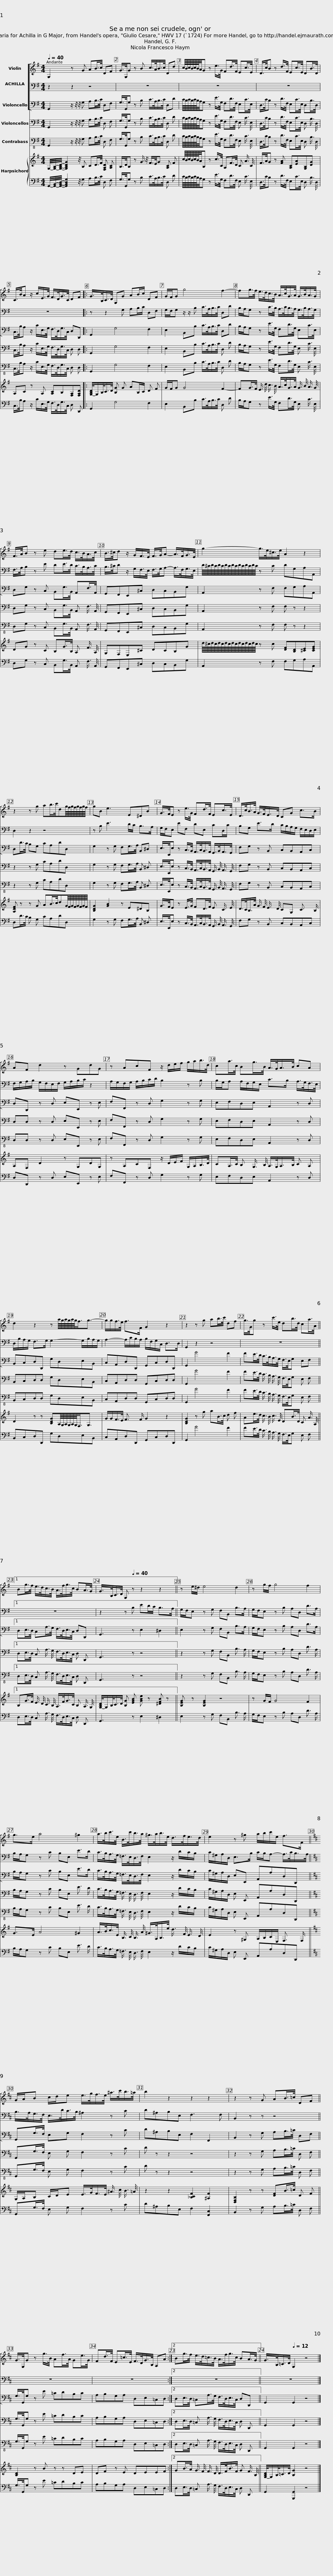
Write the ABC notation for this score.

X:1
%%score [ 1 2 3 ] 4 5 { 6 | 7 }
L:1/8
Q:1/4=40
M:4/4
I:linebreak $
K:G
V:1 treble
V:2 bass
V:3 bass
V:4 bass
V:5 bass-8
V:6 treble
V:7 bass
V:1
 G,2 z G AB/>c/ DF | G/>G,/G z B c/>A/B/>c/ Dd |$ c/8B/8c/8B/8c/8B/8A/4G z e/>G/ Fd/>F/ Ec/>E/ | D/>c/B z d/>F/ Ec/>E/ DB/>D/ |$ C/>B/A z/ c/E/>G/ F/>D/G/>C/ DF |: %5
 G/>B,/C/>D/ G,G AB/c/ DF | G/F/G g4 f2- |$ fg/>f/ e/>d/c/>B/ A/>c/G/>A/ G/>B/A/>G/ | F/>A/B z e de/>d/ c/>B/A/>c/ |$ B/>^c/d z/ G/F/>E/ F/>G/A- A/>F/G/>E/ |$ %10
 g2- g/>e/^c/>e/ A2 z2 |$ z2 z g ab/>c'/dg/8f/8g/8f/8g/8f/8g/8f/8 | gB e3 E^DB |$ G/>F/E z e/>G/ Fd/>F/ Ec/>E/ | D/>c/B/>A/ G/>F/E/>D/ CG c>B |$ %15
 AF d2 z GdG | z AcF z/ d/e/f/ g/a/b/>d/ |$ ca/>c/ Bg/>B/ A/>G/A/>B/ cA | d2 z2 z a/8g/8a/8g/8a/8g/8f3/4g3/2- |$ g/g/f/>e/ f>F G2 z2 | %20
 z2 z g ab/>c'/ df | g/>G/g z c'/>e/ db/>d/ ca/>A/ ||1$ Bg/>f/ e/>d/c/>B/ A/>f/g/>c/ BA/>G/ |[Q:1/4=36][Q:1/4=36] G/>[Q:1/4=32][Q:1/4=32]B,/[Q:1/4=28][Q:1/4=28]C/>[Q:1/4=24][Q:1/4=24]D/[Q:1/4=12][Q:1/4=12] G,[Q:1/4=40][Q:1/4=40] z z2 z2 || z e/^d/ e4 d2 |$ %25
 z g/f/ g4 f2 | g>e a4 ^g2 |$ a/>b/c'/>e/ B/>c'/b/>a/ ^g/>a/b/>e/ d/>f/e/>d/ | e2 z ^g a/b/c'/e/ f>F ||$[K:D] G/A/B c/d/e e/>g/f/>e/ ^a/>c'/b/>=a/ | %30
 b2 z2 z2 z2 | z2 z G AB/>=c/ DF ||$ G/>G,/G z g/>B/ Af/>A/ Ge/>G/ | Fd/>F/ E=c/>E/ F/>D/G/>B,/ A,A :|2$ Bg/>f/ e/>d/=c/>B/ A/>f/g/>c/ BA/>G/ || %35
[Q:1/4=36][Q:1/4=36][Q:1/4=36][Q:1/4=36] G/>[Q:1/4=32][Q:1/4=32]B,/[Q:1/4=28][Q:1/4=28]=C/>[Q:1/4=24][Q:1/4=24]D/[Q:1/4=12][Q:1/4=12] G,2 z4 |] %36
V:2
 z2 z2 z4 | z8 |$ z8 | z8 |$ z8 |: %5
 z z2 G, A,B,/C/ D,F, | G,/F,/G, z/ z/ B, C/>A,/B,/>C/ D,D |$ B,/A,/G, z C/>B,/ A,/>C/B,/>A,/ G,/>B,/A,/>G,/ | F,/>A,/B, z E DE/>D/ C/>B,/A,/>C/ |$ B,/>^C/D z/ G,/F,/>E,/ F,/>G,/A,- A,/>F,/G,/>E,/ |$ %10
 D/8^C/8D/8C/8D/8C/8D/8C/8D/8C/8D/8C/8D/8C/8D/8C/8 z C DG,A,A,, |$ D,2 z2 z4 | z B, E3 D/C/ B,>A, |$ G,/F,/E, EF, DE, CD,/C/ | B,G, E>D C/B,/A,/G,/ F,/E,/D,/E,/ |$ %15
 F,/G,/A,/B,/ G,/F,/E,/F,/ G,/A,/B,/C/ z2 | A,/G,/F,/G,/ A,/B,/C/D/ B,2 z B, |$ B,/G,/A, A,/F,/G,/E,/ C>B, A,/>G,/F,/>E,/ | D,/B,/A,/G,/ F,>G, G,2- G,/B,/A,/G,/ |$ A,2- A,/C/B,/A,/ B,/F,/G,/C,/ D,>D, | %20
 G,,2 z2 z4 | z8 ||1$ z8 | z2 z B, ED/C/ B,>A, || G,/F,/E, z G, F,B,, B,>A, |$ %25
 G,/F,/E, z B, A,D, D>A, | B,/A,/G, z C B,E, E>D |$ C/>B,/A,/>G,/ =F,/>E,/D,/>F,/ E,2 z/ D/C/B,/ | C/^G,/A,/D,/ E,>B, C/B,/A,- A,/>C/B,/>A,/ ||$[K:D] B,/>A,/G,/>F,/ E,/>D/C/>B,/ ^A,2 z C | %30
 D^A,B,E, F,3 F, | B,,2 z z z4 ||$ z8 | z8 :|2$ z8 || %35
 z8 |] %36
V:3
 G,,2 z/ z/4 z/4 G, A,B,/>C/ D,F, | G,/>G,,/G, z B, C/>A,/B,/>C/ D,D |$ C/8B,/8C/8B,/8C/8B,/8A,/4G, z E/>G,/ F,D/>F,/ E,C/>E,/ | D,/>C/B, z D/>F,/ E,C/>E,/ D,B,/>D,/ |$ C,/>B,/A, z/ C/E,/>G,/ F,/>D,/G,/>C,/ D,D,, |: %5
 G,,2 G,4 F,2 | E,2 B,,B, C/>A,/B,/>C/ D,D |$ B,/A,/G, z E/>G,/ F,D/>G,/ E,C/>E,/ | D,G, z C, B,,G,/>B,,/ A,,F,/>A,,/ |$ G,,F,,E,,^C, D,C,B,,G, |$ %10
 A,,2 z F, F,G,A,A,, |$ D,D/>C/ B,G, CA,DD, | G,2 z G, F,G,/>A,/ B,,^D, |$ E,/>E,,/E, z C,/>B,,/ A,,/>C,/B,,/>A,,/ G,,/>B,,/A,,/>G,,/ | F,G, z B,, C,B,,A,,C, |$ %15
 D,D,, z D, E,E,, z E, | F,F,, z D, G,2 z G, |$ E,F,D,E, A,,2 z D, | B,,C,D,D,, G,D,E,B,, |$ C,A,,D,D,, G,,C,D,D,, | %20
 G,,2 G4 F2 | FE/>D/ C/>B,/A,/>G,/ F,/>E,/G, E,F, ||1$ D,E,/>D,/ C,A,/>G,/ F,/>D,/E,/>C,/ D,D,, | G,,3 z E,2 ^D,2 || E,2 z G, F,B,, B,>A, |$ %25
 G,/F,/E, z B, A,D, D>A, | B,/A,/G, z C B,E, E>D |$ C/>B,/A,/>G,/ =F,/>E,/D,/>F,/ E,2 z/ D/C/B,/ | C/^G,/A,/D,/ E,E,, A,,A,D,D,, ||$[K:D] G,,G,/>F,/ E,G, F,2 z C | %30
 D^A,B,E, F,2 F,,2 | B,,2 z G, A,B,/>=C/ D,F, ||$ G,/>G,,/G, z E =CDB,C | A,B,G,A, D,E,=C,D, :|2$ D,E,/>D,/ =C,A,/>G,/ F,/>D,/E,/>C,/ D,D,, || %35
 G,,2 G,,2 z4 |] %36
V:4
 G,,2 z/ z/4 z/4 G, A,B,/>C/ D, F, | G,/>G,,/G, z B, C/>A,/B,/>C/ D, D |$ C/8B,/8C/8B,/8C/8B,/8A,/4G, z E/>G,/ F,D/>F,/ E, C3/4 E,/4 | D,/>C/B, z D/>F,/ E,C/>E,/ D, B,3/4 D,/4 |$ C,/>B,/A, z/ C/E,/>G,/ F,/>D,/G,/>C,/ D, D, |: %5
 G,,2 G,4 F,2 | E,2 B,,B, C/>A,/B,/>C/ D, D |$ B,/A,/G, z E/>G,/ F,D/>G,/ E, C3/4 E,/4 | D,G, z C, B,,G,/>B,,/ A,, F,3/4 A,,/4 |$ G,,F,,E,,^C, D,C,B,,G, |$ %10
 A,,2 z F, F, z z2 |$ z2 z G, CA,DD, | G,2 z G, F,G,/>A,/ B,, ^D, |$ E,/>E,,/E, z C,/>B,,/ A,,/>C,/B,,/>A,,/ G,,3/4 B,,/4 A,,3/4 G,,/4 | F,G, z B,, C,B,,A,,C, |$ %15
 D,D, z D, E,E,, z E, | F,F,, z D, G,2 z G, |$ E,F,D,E, A,,2 z D, | B,,C,D,D, G,D,E,B,, |$ C,A,,D,D, G,,C,D,D, | %20
 G,,2 G4 F2 | FE/>D/ C3/4 B,/4 A,3/4 G,/4 F,/>E,/G, E, F, ||1$ D,E,/>D,/ C, A,3/4 G,/4 F,/>D,/E,/>C,/ D, D,, | G,,3 z z4 || z2 z G, F,B,, B,3/2 A,/ |$ %25
 G,/F,/E, z B, A,D, D3/2 A,/ | B,/A,/G, z C B,E, E3/2 D/ |$ C/>B,/A,/>G,/ =F,3/4 E,/4 D,3/4 F,/4 E,2 z/ D/C/B,/ | C/^G,/A,/D,/ E, E,, A,,A,D,D,, ||$[K:D] G,,G,/>F,/ E, G, F,2 z C | %30
 D z z2 z4 | z2 z G, A,B,/>=C/ D, F, ||$ G,/>G,,/G, z E =CDB,C | A,B,G,A, D,E,=C,D, :|2$ D,E,/>D,/ =C, A,3/4 G,/4 F,/>D,/E,/>C,/ D, D,, || %35
 G,,2 G,,2 z4 |] %36
V:5
 G,,2 z/ z/4 z/4 G, A,B,/>C/ D, F, | G,/>G,,/G, z B, C/>A,/B,/>C/ D, D |$ C/8B,/8C/8B,/8C/8B,/8A,/4G, z E/>G,/ F,D/>F,/ E, C3/4 E,/4 | D,/>C/B, z D/>F,/ E,C/>E,/ D, B,3/4 D,/4 |$ C,/>B,/A, z/ C/E,/>G,/ F,/>D,/G,/>C,/ D, D, |: %5
 G,,2 G,4 F,2 | E,2 B,,B, C/>A,/B,/>C/ D, D |$ B,/A,/G, z E/>G,/ F,D/>G,/ E, C3/4 E,/4 | D,G, z C, B,,G,/>B,,/ A,, F,3/4 A,,/4 |$ G,,F,,E,,^C, D,C,B,,G, |$ %10
 A,,2 z F, F, z z2 |$ z2 z G, CA,DD, | G,2 z G, F,G,/>A,/ B,, ^D, |$ E,/>E,,/E, z C,/>B,,/ A,,/>C,/B,,/>A,,/ G,,3/4 B,,/4 A,,3/4 G,,/4 | F,G, z B,, C,B,,A,,C, |$ %15
 D,D, z D, E,E,, z E, | F,F,, z D, G,2 z G, |$ E,F,D,E, A,,2 z D, | B,,C,D,D, G,D,E,B,, |$ C,A,,D,D, G,,C,D,D, | %20
 G,,2 G4 F2 | FE/>D/ C3/4 B,/4 A,3/4 G,/4 F,/>E,/G, E, F, ||1$ D,E,/>D,/ C, A,3/4 G,/4 F,/>D,/E,/>C,/ D, D,, | G,,3 z z4 || z2 z G, F,B,, B,3/2 A,/ |$ %25
 G,/F,/E, z B, A,D, D3/2 A,/ | B,/A,/G, z C B,E, E3/2 D/ |$ C/>B,/A,/>G,/ =F,3/4 E,/4 D,3/4 F,/4 E,2 z/ D/C/B,/ | C/^G,/A,/D,/ E, E,, A,,A,D,D,, ||$[K:D] G,,G,/>F,/ E, G, F,2 z C | %30
 D z z2 z4 | z2 z G, A,B,/>=C/ D, F, ||$ G,/>G,,/G, z E =CDB,C | A,B,G,A, D,E,=C,D, :|2$ D,E,/>D,/ =C, A,3/4 G,/4 F,/>D,/E,/>C,/ D, D,, || %35
 G,,2 G,,2 z4 |] %36
V:6
 G,/4-[G,B,]/4-[G,B,D]/4- [G,B,DG]2 z/4 B, CD/>F/ [F,A,D] [A,C] | B,/>D/B, z G3/4 z/4 F/>E/G [A,C] F |$ c/8B/8c/8B/8c/8B/8A/4B, z c/>C/ A,F/>D/ C A3/4 C/4 | F/>A/G z [FA] [A,C][EA][G,B,][DG] |$ A,C z A, [A,C]B,[F,A,][F,A,D] |: %5
 [G,-B,D]/4G,/B,/<C/D/4 [B,G] G AB,/C/ D F | G/F/G G4 F2- |$ FG/>F/ E3/4 d/4 c3/4 B/4 A/>c/G/>A/ G3/4 B/4 A3/4 G/4 | DG z C B,G/>B,/ A, F3/4 A,/4 |$ G,F,E,^C DCB,G |$ %10
 d/8^c/8d/8c/8d/8c/8d/8c/8d/8c/8d/8c/8d/8c/8d/8c/8 z c [DF][B,D][^CE][CEG] |$ [A,DF] z z G AB/>c/dG/8F/8G/8F/8G/8F/8G/8F/8 | [B,DG]2 [GB]2 z E^DB, |$ G/>F/E z E/>G/ FD/>F/ E C3/4 E/4 | D/>C/B,/>A/ G3/4 F/4 E3/4 D/4 CG, C3/2 B,/ |$ %15
 A,F, D2 z G,DG, | z A,CF, z/ D/E/F/ G,/A,/B,/>D/ |$ CA,/>C/ B, G,3/4 B,/4 A,/>G,/A,/>B,/ C A, | D2 z z [B,DG]A,/8G,/8A,/8G,/8A,/8G,/8F,3/4G,3/2 |$ G/G/F/>E/ F3/2 F/ G2 z2 | %20
 [B,DG]2 z g aB/>c/ d f | Ae/>d/ c3/4 B/4 c3/4 E/4 DB/>D/ C A3/4 A,/4 ||1$ B,G/>F/ E3/4 D/4 C3/4 B,/4 A,/>F/G/>C/ B, A,3/4 G,/4 | [G,-B,D]/4G,/B,/<C/D/4 [B,G] [EGB] [GBe] z [^DFB] z || [B,EG] z [B,EG]2 z4 |$ %25
 z G/F/ G4 F2 | G>E A4 ^G2 |$ A/>B/c/>E/ B,3/4 C/4 B,3/4 A/4 ^G/>A,/B,/>e/ d3/4 F/4 E3/4 D/4 | E2 z ^G, A,/B,/C/E,/ F,3/2 F,/ ||$[K:D] G,/A,/B, C/D/E E/>G/F/>E/ ^A3/4 c/4 B3/4 =A/4 | %30
 z2 z2 [_B,CF]2 [^A,F]2 | [D,F,B,]2 z z [DF]B/>=c/ D F ||$ [B,D]2 z B z z DE | DF z E DEEF :|2$ GB/>A/ G3/4 F/4 F3/4 D/4 D/>F/B/>F/ G F3/4 B,/4 || %35
 [G,-B,D]/4G,/B,/<=C/D/4 [B,G]2 z4 |] %36
V:7
 G,,/4-[G,,B,,]/4-[G,,B,,D,]/4- [G,,B,,D,G,]2 z/4 G, A,B,/>C/ D, F, | G,/>G,,/G, z B, C/>A,/B,/>C/ D, D |$ C/8B,/8C/8B,/8C/8B,/8A,/4G, z E/>G,/ F,D/>F,/ E, C3/4 E,/4 | D,/>C/B, z D/>F,/ E,C/>E,/ D, B,3/4 D,/4 |$ C,/>B,/A, z/ C/E,/>G,/ F,/>D,/G,/>C,/ D, D,, |: %5
 G,,2 G,4 F,2 | E,2 B,,B, C/>A,/B,/>C/ D, D |$ B,/A,/G, z E/>G,/ F,D/>G,/ E, C3/4 E,/4 | D,G, z C, B,,G,/>B,,/ A,, F,3/4 A,,/4 |$ G,,F,,E,,^C, D,C,B,,G, |$ %10
 A,,2 z F, F,G,A,A,, |$ D,D/>C/ B, G, CA,DD, | G,2 z G, F,G,/>A,/ B,, ^D, |$ E,/>E,,/E, z C,/>B,,/ A,,/>C,/B,,/>A,,/ G,,3/4 B,,/4 A,,3/4 G,,/4 | F,G, z B,, C,B,,A,,C, |$ %15
 D,D,, z D, E,E,, z E, | F,F,, z D, G,2 z G, |$ E,F,D,E, A,,2 z D, | B,,C,D,D,, G,D,E,B,, |$ C,A,,D,D,, G,,C,D,D,, | %20
 G,,2 G4 F2 | FE/>D/ C3/4 B,/4 A,3/4 G,/4 F,/>E,/G, E, F, ||1$ D,E,/>D,/ C, A,3/4 G,/4 F,/>D,/E,/>C,/ D, D,, | G,,3 z E,2 ^D,2 || E,2 z G, F,B,, B,3/2 A,/ |$ %25
 G,/F,/E, z B, A,D, D3/2 A,/ | B,/A,/G, z C B,E, E3/2 D/ |$ C/>B,/A,/>G,/ =F,3/4 E,/4 D,3/4 F,/4 E,2 z/ D/C/B,/ | C/^G,/A,/D,/ E, E,, A,,A,D,D,, ||$[K:D] G,,G,/>F,/ E, G, F,2 z C | %30
 D^A,B,E, F,2 [F,,C,]2 | B,,2 z G, A,B,/>=C/ D, F, ||$ G,/>G,,/G, z E =CDB,C | A,B,G,A, D,E,=C,D, :|2$ D,E,/>D,/ =C, A,3/4 G,/4 F,/>D,/E,/>C,/ D, D,, || %35
 G,,2 [G,,,G,,]2 z4 |] %36
